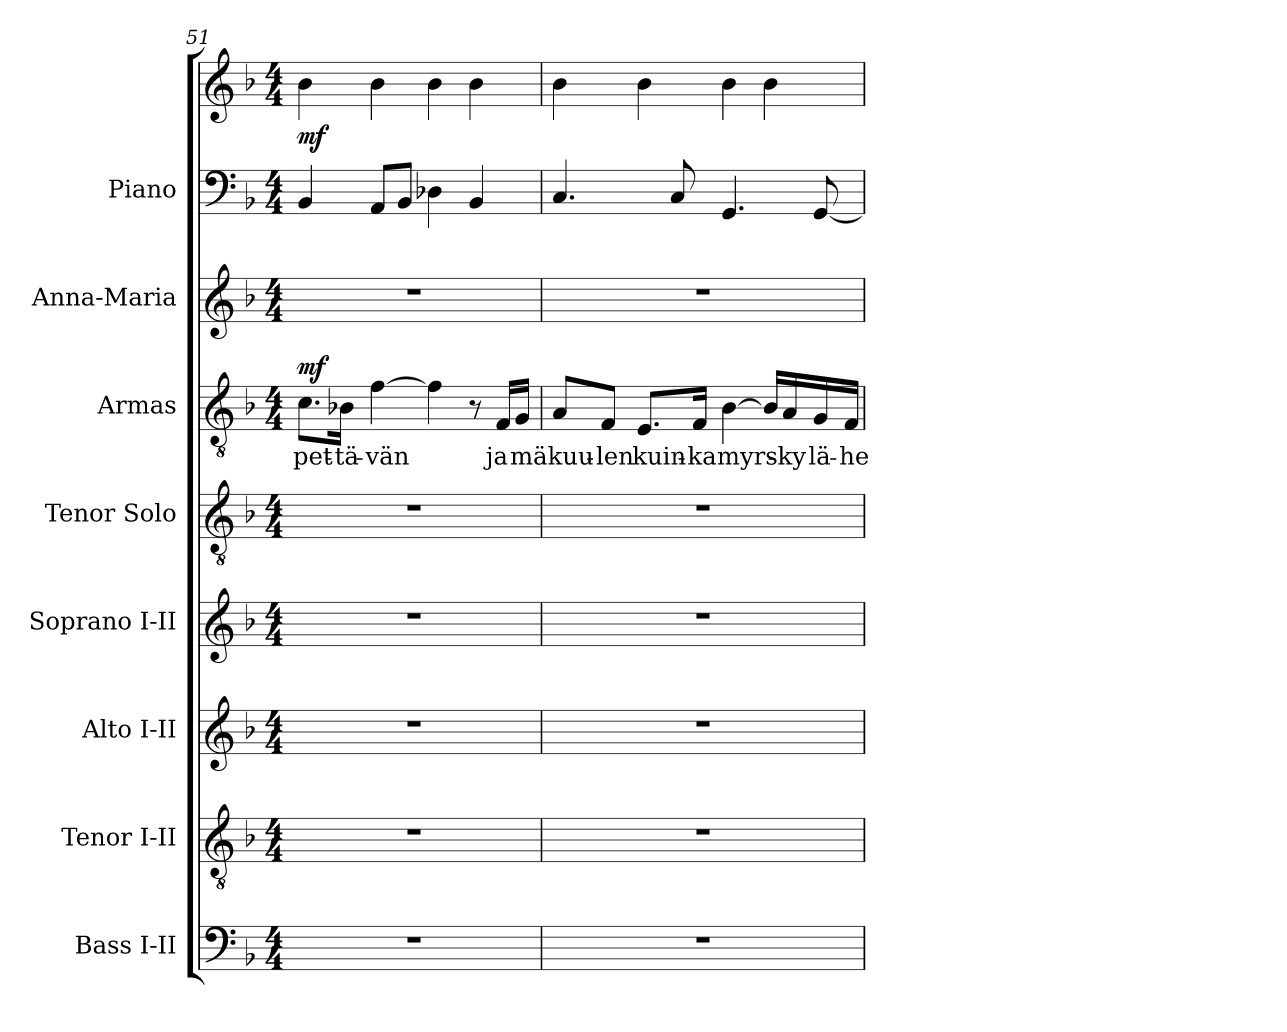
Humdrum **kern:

**kern	**kern	**kern	**kern	**kern	**kern	**text	**dynam	**kern	**kern	**kern	**dynam
*part8	*part7	*part6	*part5	*part4	*part3	*part3	*part3	*part2	*part1	*part1	*part1
*staff9	*staff8	*staff7	*staff6	*staff5	*staff4	*staff4	*staff4	*staff3	*staff2	*staff1	*staff1/2
*I"Bass I-II	*I"Tenor I-II	*I"Alto I-II	*I"Soprano I-II	*I"Tenor Solo	*I"Armas	*	*	*I"Anna-Maria	*I"Piano	*	*
*I'B.	*I'T.	*I'A.	*I'S.	*I'T. Solo	*I'Armas	*	*	*I'A-M	*I'Pno.	*	*
*clefF4	*clefGv2	*clefG2	*clefG2	*clefGv2	*clefGv2	*	*	*clefG2	*clefF4	*clefG2	*
*	*ITrd7c12	*	*	*ITrd7c12	*ITrd7c12	*	*	*	*	*	*
*k[b-]	*k[b-]	*k[b-]	*k[b-]	*k[b-]	*k[b-]	*	*	*k[b-]	*k[b-]	*k[b-]	*
*F:	*F:	*F:	*F:	*F:	*F:	*	*	*F:	*F:	*F:	*
*M4/4	*M4/4	*M4/4	*M4/4	*M4/4	*M4/4	*	*	*M4/4	*M4/4	*M4/4	*
=51	=51	=51	=51	=51	=51	=51	=51	=51	=51	=51	=51
!	!	!	!	!	!	!LO:LY:b:color=#000000	!	!	!	!	!
1r	1r	1r	1r	1r	8.Ci\L	pet-	mf	1r	4BB-i/	4b-i	mf
!	!	!	!	!	!	!LO:LY:b:color=#000000	!	!	!	!	!
.	.	.	.	.	16BB-Xi\Jk	-tä-	.	.	.	.	.
!	!	!	!	!	!	!LO:LY:b:color=#000000	!	!	!	!	!
.	.	.	.	.	[>4Fi\	-vän	.	.	8AAi/L	4b-i	.
.	.	.	.	.	.	.	.	.	8BB-i/J	.	.
.	.	.	.	.	4Fi\]	.	.	.	4D-Xi\	4b-i	.
.	.	.	.	.	8r	.	.	.	4BB-i/	4b-i	.
!	!	!	!	!	!	!LO:LY:b:color=#000000	!	!	!	!	!
.	.	.	.	.	16FFi/LL	ja	.	.	.	.	.
!	!	!	!	!	!	!LO:LY:b:color=#000000	!	!	!	!	!
.	.	.	.	.	16GGi/JJ	mä	.	.	.	.	.
!!LO:PB:g=z
=52	=52	=52	=52	=52	=52	=52	=52	=52	=52	=52	=52
!	!	!	!	!	!	!LO:LY:b:color=#000000	!	!	!	!	!
1r	1r	1r	1r	1r	8AAi/L	kuu-	.	1r	4.Ci/	4b-i	.
!	!	!	!	!	!	!LO:LY:b:color=#000000	!	!	!	!	!
.	.	.	.	.	8FFi/J	-len	.	.	.	.	.
!	!	!	!	!	!	!LO:LY:b:color=#000000	!	!	!	!	!
.	.	.	.	.	8.EEi/L	kuin-	.	.	.	4b-i	.
.	.	.	.	.	.	.	.	.	8Ci/	.	.
!	!	!	!	!	!	!LO:LY:b:color=#000000	!	!	!	!	!
.	.	.	.	.	16FFi/Jk	-ka	.	.	.	.	.
!	!	!	!	!	!	!LO:LY:b:color=#000000	!	!	!	!	!
.	.	.	.	.	[>4BB-i\	myrs-	.	.	4.GGi/	4b-i	.
.	.	.	.	.	16BB-i/LL]	.	.	.	.	4b-i	.
!	!	!	!	!	!	!LO:LY:b:color=#000000	!	!	!	!	!
.	.	.	.	.	16AAi/	-ky	.	.	.	.	.
!	!	!	!	!	!	!LO:LY:b:color=#000000	!	!	!	!	!
.	.	.	.	.	16GGi/	lä-	.	.	[<8GGi/	.	.
!	!	!	!	!	!	!LO:LY:b:color=#000000	!	!	!	!	!
.	.	.	.	.	16FFi/JJ	-he-	.	.	.	.	.
=	=	=	=	=	=	=	=	=	=	=	=
*-	*-	*-	*-	*-	*-	*-	*-	*-	*-	*-	*-
